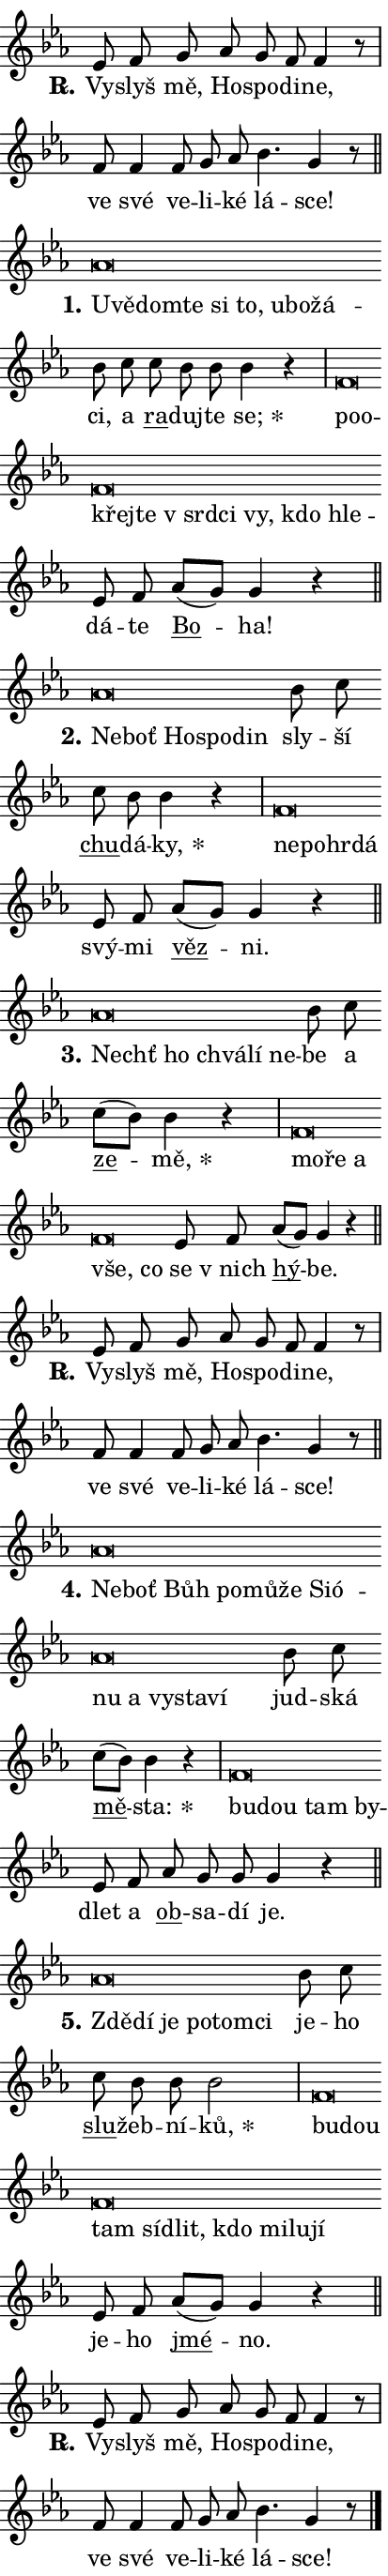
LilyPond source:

\version "2.24.0"
\header { tagline = "" }
\paper {
  indent = 0\cm
  top-margin = 0\cm
  right-margin = 0.13\cm % to fit lyric hyphens
  bottom-margin = 0\cm
  left-margin = 0\cm
  paper-width = 7\cm
  page-breaking = #ly:one-page-breaking
  system-system-spacing.basic-distance = #11
  score-system-spacing.basic-distance = #11
  ragged-last = ##f
}


%% Author: Thomas Morley
%% https://lists.gnu.org/archive/html/lilypond-user/2020-05/msg00002.html
#(define (line-position grob)
"Returns position of @var[grob} in current system:
   @code{'start}, if at first time-step
   @code{'end}, if at last time-step
   @code{'middle} otherwise
"
  (let* ((col (ly:item-get-column grob))
         (ln (ly:grob-object col 'left-neighbor))
         (rn (ly:grob-object col 'right-neighbor))
         (col-to-check-left (if (ly:grob? ln) ln col))
         (col-to-check-right (if (ly:grob? rn) rn col))
         (break-dir-left
           (and
             (ly:grob-property col-to-check-left 'non-musical #f)
             (ly:item-break-dir col-to-check-left)))
         (break-dir-right
           (and
             (ly:grob-property col-to-check-right 'non-musical #f)
             (ly:item-break-dir col-to-check-right))))
        (cond ((eqv? 1 break-dir-left) 'start)
              ((eqv? -1 break-dir-right) 'end)
              (else 'middle))))

#(define (tranparent-at-line-position vctor)
  (lambda (grob)
  "Relying on @code{line-position} select the relevant enry from @var{vctor}.
Used to determine transparency,"
    (case (line-position grob)
      ((end) (not (vector-ref vctor 0)))
      ((middle) (not (vector-ref vctor 1)))
      ((start) (not (vector-ref vctor 2))))))

noteHeadBreakVisibility =
#(define-music-function (break-visibility)(vector?)
"Makes @code{NoteHead}s transparent relying on @var{break-visibility}"
#{
  \override NoteHead.transparent =
    #(tranparent-at-line-position break-visibility)
#})

#(define delete-ledgers-for-transparent-note-heads
  (lambda (grob)
    "Reads whether a @code{NoteHead} is transparent.
If so this @code{NoteHead} is removed from @code{'note-heads} from
@var{grob}, which is supposed to be @code{LedgerLineSpanner}.
As a result ledgers are not printed for this @code{NoteHead}"
    (let* ((nhds-array (ly:grob-object grob 'note-heads))
           (nhds-list
             (if (ly:grob-array? nhds-array)
                 (ly:grob-array->list nhds-array)
                 '()))
           ;; Relies on the transparent-property being done before
           ;; Staff.LedgerLineSpanner.after-line-breaking is executed.
           ;; This is fragile ...
           (to-keep
             (remove
               (lambda (nhd)
                 (ly:grob-property nhd 'transparent #f))
               nhds-list)))
      ;; TODO find a better method to iterate over grob-arrays, similiar
      ;; to filter/remove etc for lists
      ;; For now rebuilt from scratch
      (set! (ly:grob-object grob 'note-heads)  '())
      (for-each
        (lambda (nhd)
          (ly:pointer-group-interface::add-grob grob 'note-heads nhd))
        to-keep))))

squashNotes = {
  \override NoteHead.X-extent = #'(-0.2 . 0.2)
  \override NoteHead.Y-extent = #'(-0.75 . 0)
  \override NoteHead.stencil =
    #(lambda (grob)
       (let ((pos (ly:grob-property grob 'staff-position)))
         (begin
           (if (< pos -7) (display "ERROR: Lower brevis then expected\n") (display "OK: Expected brevis position\n"))
           (if (<= pos -6) ly:text-interface::print ly:note-head::print))))
}
unSquashNotes = {
  \revert NoteHead.X-extent
  \revert NoteHead.Y-extent
  \revert NoteHead.stencil
}

hideNotes = \noteHeadBreakVisibility #begin-of-line-visible
unHideNotes = \noteHeadBreakVisibility #all-visible

% work-around for resetting accidentals
% https://lilypond.org/doc/v2.23/Documentation/notation/displaying-rhythms#unmetered-music
cadenzaMeasure = {
  \cadenzaOff
  \partial 1024 s1024
  \cadenzaOn
}

#(define-markup-command (accent layout props text) (markup?)
  "Underline accented syllable"
  (interpret-markup layout props
    #{\markup \override #'(offset . 4.3) \underline { #text }#}))

responsum = \markup \concat {
  "R" \hspace #-1.05 \path #0.1 #'((moveto 0 0.07) (lineto 0.9 0.8)) \hspace #0.05 "."
}

spaceSize = #0.6828661417322834 % exact space size for TeX Gyre Schola

\layout {
  \context {
    \Staff
    \remove "Time_signature_engraver"
    \override LedgerLineSpanner.after-line-breaking = #delete-ledgers-for-transparent-note-heads
  }
  \context {
    \Lyrics {
      \override LyricSpace.minimum-distance = \spaceSize
      \override LyricText.font-name = #"TeX Gyre Schola"
      \override LyricText.font-size = 1
      \override StanzaNumber.font-name = #"TeX Gyre Schola Bold"
      \override StanzaNumber.font-size = 1
    }
  }
  \context {
    \Score 
    \override NoteHead.text =
      #(lambda (grob) 
        (let ((pos (ly:grob-property grob 'staff-position)))
          #{\markup {
            \combine
              \halign #-0.55 \raise #(if (= pos -6) 0 0.5) \override #'(thickness . 2) \draw-line #'(3.2 . 0)
              \musicglyph "noteheads.sM1"
          }#}))
  }
}

% magnetic-lyrics.ily
%
%   written by
%     Jean Abou Samra <jean@abou-samra.fr>
%     Werner Lemberg <wl@gnu.org>
%
%   adapted by
%     Jiri Hon <jiri.hon@gmail.com>
%
% Version 2022-Apr-15

% https://www.mail-archive.com/lilypond-user@gnu.org/msg149350.html

#(define (Left_hyphen_pointer_engraver context)
   "Collect syllable-hyphen-syllable occurrences in lyrics and store
them in properties.  This engraver only looks to the left.  For
example, if the lyrics input is @code{foo -- bar}, it does the
following.

@itemize @bullet
@item
Set the @code{text} property of the @code{LyricHyphen} grob between
@q{foo} and @q{bar} to @code{foo}.

@item
Set the @code{left-hyphen} property of the @code{LyricText} grob with
text @q{foo} to the @code{LyricHyphen} grob between @q{foo} and
@q{bar}.
@end itemize

Use this auxiliary engraver in combination with the
@code{lyric-@/text::@/apply-@/magnetic-@/offset!} hook."
   (let ((hyphen #f)
         (text #f))
     (make-engraver
      (acknowledgers
       ((lyric-syllable-interface engraver grob source-engraver)
        (set! text grob)))
      (end-acknowledgers
       ((lyric-hyphen-interface engraver grob source-engraver)
        ;(when (not (grob::has-interface grob 'lyric-space-interface))
          (set! hyphen grob)));)
      ((stop-translation-timestep engraver)
       (when (and text hyphen)
         (ly:grob-set-object! text 'left-hyphen hyphen))
       (set! text #f)
       (set! hyphen #f)))))

#(define (lyric-text::apply-magnetic-offset! grob)
   "If the space between two syllables is less than the value in
property @code{LyricText@/.details@/.squash-threshold}, move the right
syllable to the left so that it gets concatenated with the left
syllable.

Use this function as a hook for
@code{LyricText@/.after-@/line-@/breaking} if the
@code{Left_@/hyphen_@/pointer_@/engraver} is active."
   (let ((hyphen (ly:grob-object grob 'left-hyphen #f)))
     (when hyphen
       (let ((left-text (ly:spanner-bound hyphen LEFT)))
         (when (grob::has-interface left-text 'lyric-syllable-interface)
           (let* ((common (ly:grob-common-refpoint grob left-text X))
                  (this-x-ext (ly:grob-extent grob common X))
                  (left-x-ext
                   (begin
                     ;; Trigger magnetism for left-text.
                     (ly:grob-property left-text 'after-line-breaking)
                     (ly:grob-extent left-text common X)))
                  ;; `delta` is the gap width between two syllables.
                  (delta (- (interval-start this-x-ext)
                            (interval-end left-x-ext)))
                  (details (ly:grob-property grob 'details))
                  (threshold (assoc-get 'squash-threshold details 0.2)))
             (when (< delta threshold)
               (let* (;; We have to manipulate the input text so that
                      ;; ligatures crossing syllable boundaries are not
                      ;; disabled.  For languages based on the Latin
                      ;; script this is essentially a beautification.
                      ;; However, for non-Western scripts it can be a
                      ;; necessity.
                      (lt (ly:grob-property left-text 'text))
                      (rt (ly:grob-property grob 'text))
                      (is-space (grob::has-interface hyphen 'lyric-space-interface))
                      (space (if is-space " " ""))
                      (extra-delta (if is-space spaceSize 0))
                      ;; Append new syllable.
                      (ltrt-space (if (and (string? lt) (string? rt))
                                (string-append lt space rt)
                                (make-concat-markup (list lt space rt))))
                      ;; Right-align `ltrt` to the right side.
                      (ltrt-space-markup (grob-interpret-markup
                               grob
                               (make-translate-markup
                                (cons (interval-length this-x-ext) 0)
                                (make-right-align-markup ltrt-space)))))
                 (begin
                   ;; Don't print `left-text`.
                   (ly:grob-set-property! left-text 'stencil #f)
                   ;; Set text and stencil (which holds all collected
                   ;; syllables so far) and shift it to the left.
                   (ly:grob-set-property! grob 'text ltrt-space)
                   (ly:grob-set-property! grob 'stencil ltrt-space-markup)
                   (ly:grob-translate-axis! grob (- (- delta extra-delta)) X))))))))))


#(define (lyric-hyphen::displace-bounds-first grob)
   ;; Make very sure this callback isn't triggered too early.
   (let ((left (ly:spanner-bound grob LEFT))
         (right (ly:spanner-bound grob RIGHT)))
     (ly:grob-property left 'after-line-breaking)
     (ly:grob-property right 'after-line-breaking)
     (ly:lyric-hyphen::print grob)))

squashThreshold = #0.4

\layout {
  \context {
    \Lyrics
    \consists #Left_hyphen_pointer_engraver
    \override LyricText.after-line-breaking =
      #lyric-text::apply-magnetic-offset!
    \override LyricHyphen.stencil = #lyric-hyphen::displace-bounds-first
    \override LyricText.details.squash-threshold = \squashThreshold
    \override LyricHyphen.minimum-distance = 0
    \override LyricHyphen.minimum-length = \squashThreshold
  }
}

squashText = \override LyricText.details.squash-threshold = 9999
unSquashText = \override LyricText.details.squash-threshold = \squashThreshold

leftText = \override LyricText.self-alignment-X = #LEFT
unLeftText = \revert LyricText.self-alignment-X

starOffset = #(lambda (grob) 
                (let ((x_offset (ly:self-alignment-interface::aligned-on-x-parent grob)))
                  (if (= x_offset 0) 0 (+ x_offset 1.2))))

star = #(define-music-function (syllable)(string?)
"Append star separator at the end of a syllable"
#{
  \once \override LyricText.X-offset = #starOffset
  \lyricmode { \markup {
    #syllable
    \override #'((font-name . "TeX Gyre Schola Bold")) \hspace #0.2 \lower #0.65 \larger "*"
  } }
#})

starAccent = #(define-music-function (syllable)(string?)
"Append star separator at the end of a syllable and make accent"
#{
  \once \override LyricText.X-offset = #starOffset
  \lyricmode { \markup {
    \accent #syllable
    \override #'((font-name . "TeX Gyre Schola Bold")) \hspace #0.2 \lower #0.65 \larger "*"
  } }
#})

breath = #(define-music-function (syllable)(string?)
"Append breathing indicator at the end of a syllable"
#{
  \lyricmode { \markup { #syllable "+" } }
#})

optionalBreath = #(define-music-function (syllable)(string?)
"Append optional breathing indicator at the end of a syllable"
#{
  \lyricmode { \markup { #syllable "(+)" } }
#})


\score {
    <<
        \new Voice = "melody" { \cadenzaOn \key es \major \relative { es'8 f g as g f f4 r8 \cadenzaMeasure \bar "|" f f4 \bar "" f8 g as \bar "" bes4. g4 r8 \cadenzaMeasure \bar "||" \break } }
        \new Lyrics \lyricsto "melody" { \lyricmode { \set stanza = \responsum
Vy -- slyš mě, Ho -- spo -- di -- ne, ve své ve -- li -- ké lá -- sce! } }
    >>
    \layout {}
}

\score {
    <<
        \new Voice = "melody" { \cadenzaOn \key es \major \relative { \squashNotes as'\breve*1/16 \hideNotes \breve*1/16 \bar "" \breve*1/16 \bar "" \breve*1/16 \bar "" \breve*1/16 \bar "" \breve*1/16 \bar "" \breve*1/16 \bar "" \breve*1/16 \breve*1/16 \bar "" \unHideNotes \unSquashNotes bes8 c \bar "" c bes bes bes4 r \cadenzaMeasure \bar "|" \squashNotes f\breve*1/16 \hideNotes \breve*1/16 \bar "" \breve*1/16 \bar "" \breve*1/16 \bar "" \breve*1/16 \bar "" \breve*1/16 \bar "" \breve*1/16 \bar "" \breve*1/16 \breve*1/16 \bar "" \unHideNotes \unSquashNotes es8 f \bar "" as[( g)] g4 r \cadenzaMeasure \bar "||" \break } }
        \new Lyrics \lyricsto "melody" { \lyricmode { \set stanza = "1."
\leftText U -- \squashText vě -- dom -- te si to, u -- bo -- žá -- \unLeftText \unSquashText ci, a \markup \accent ra -- duj -- te \star se; \leftText po -- \squashText o -- křej -- te "v srd" -- ci vy, kdo hle -- \unLeftText \unSquashText dá -- te \markup \accent Bo -- ha! } }
    >>
    \layout {}
}

\score {
    <<
        \new Voice = "melody" { \cadenzaOn \key es \major \relative { \squashNotes as'\breve*1/16 \hideNotes \breve*1/16 \bar "" \breve*1/16 \bar "" \breve*1/16 \breve*1/16 \bar "" \unHideNotes \unSquashNotes bes8 c \bar "" c bes bes4 r \cadenzaMeasure \bar "|" \squashNotes f\breve*1/16 \hideNotes \breve*1/16 \bar "" \breve*1/16 \breve*1/16 \bar "" \unHideNotes \unSquashNotes es8 f \bar "" as[( g)] g4 r \cadenzaMeasure \bar "||" \break } }
        \new Lyrics \lyricsto "melody" { \lyricmode { \set stanza = "2."
\leftText Ne -- \squashText boť Ho -- spo -- din \unLeftText \unSquashText sly -- ší \markup \accent chu -- dá -- \star ky, \leftText ne -- \squashText po -- hr -- dá \unLeftText \unSquashText svý -- mi \markup \accent věz -- ni. } }
    >>
    \layout {}
}

\score {
    <<
        \new Voice = "melody" { \cadenzaOn \key es \major \relative { \squashNotes as'\breve*1/16 \hideNotes \breve*1/16 \bar "" \breve*1/16 \bar "" \breve*1/16 \breve*1/16 \bar "" \unHideNotes \unSquashNotes bes8 c \bar "" c[( bes)] bes4 r \cadenzaMeasure \bar "|" \squashNotes f\breve*1/16 \hideNotes \breve*1/16 \bar "" \breve*1/16 \bar "" \breve*1/16 \breve*1/16 \bar "" \unHideNotes \unSquashNotes es8 f \bar "" as[( g)] g4 r \cadenzaMeasure \bar "||" \break } }
        \new Lyrics \lyricsto "melody" { \lyricmode { \set stanza = "3."
\leftText Nechť \squashText ho chvá -- lí ne -- \unLeftText \unSquashText be a \markup \accent ze -- \star mě, \leftText mo -- \squashText ře a vše, co \unLeftText \unSquashText se "v nich" \markup \accent hý -- be. } }
    >>
    \layout {}
}

\score {
    <<
        \new Voice = "melody" { \cadenzaOn \key es \major \relative { es'8 f g as g f f4 r8 \cadenzaMeasure \bar "|" f f4 \bar "" f8 g as \bar "" bes4. g4 r8 \cadenzaMeasure \bar "||" \break } }
        \new Lyrics \lyricsto "melody" { \lyricmode { \set stanza = \responsum
Vy -- slyš mě, Ho -- spo -- di -- ne, ve své ve -- li -- ké lá -- sce! } }
    >>
    \layout {}
}

\score {
    <<
        \new Voice = "melody" { \cadenzaOn \key es \major \relative { \squashNotes as'\breve*1/16 \hideNotes \breve*1/16 \bar "" \breve*1/16 \bar "" \breve*1/16 \bar "" \breve*1/16 \bar "" \breve*1/16 \bar "" \breve*1/16 \bar "" \breve*1/16 \bar "" \breve*1/16 \bar "" \breve*1/16 \bar "" \breve*1/16 \bar "" \breve*1/16 \breve*1/16 \bar "" \unHideNotes \unSquashNotes bes8 c \bar "" c[( bes)] bes4 r \cadenzaMeasure \bar "|" \squashNotes f\breve*1/16 \hideNotes \breve*1/16 \bar "" \breve*1/16 \breve*1/16 \bar "" \unHideNotes \unSquashNotes es8 f \bar "" as g g g4 r \cadenzaMeasure \bar "||" \break } }
        \new Lyrics \lyricsto "melody" { \lyricmode { \set stanza = "4."
\leftText Ne -- \squashText boť Bůh po -- mů -- že Si -- ó -- nu a vy -- sta -- ví \unLeftText \unSquashText jud -- ská \markup \accent mě -- \star sta: \leftText bu -- \squashText dou tam by -- \unLeftText \unSquashText dlet a \markup \accent ob -- sa -- dí je. } }
    >>
    \layout {}
}

\score {
    <<
        \new Voice = "melody" { \cadenzaOn \key es \major \relative { \squashNotes as'\breve*1/16 \hideNotes \breve*1/16 \bar "" \breve*1/16 \bar "" \breve*1/16 \bar "" \breve*1/16 \breve*1/16 \bar "" \unHideNotes \unSquashNotes bes8 c \bar "" c bes bes bes2 \cadenzaMeasure \bar "|" \squashNotes f\breve*1/16 \hideNotes \breve*1/16 \bar "" \breve*1/16 \bar "" \breve*1/16 \bar "" \breve*1/16 \bar "" \breve*1/16 \bar "" \breve*1/16 \bar "" \breve*1/16 \breve*1/16 \bar "" \unHideNotes \unSquashNotes es8 f \bar "" as[( g)] g4 r \cadenzaMeasure \bar "||" \break } }
        \new Lyrics \lyricsto "melody" { \lyricmode { \set stanza = "5."
\leftText Zdě -- \squashText dí je po -- tom -- ci \unLeftText \unSquashText je -- ho \markup \accent slu -- žeb -- ní -- \star ků, \leftText bu -- \squashText dou tam sí -- dlit, kdo mi -- lu -- jí \unLeftText \unSquashText je -- ho \markup \accent jmé -- no. } }
    >>
    \layout {}
}

\score {
    <<
        \new Voice = "melody" { \cadenzaOn \key es \major \relative { es'8 f g as g f f4 r8 \cadenzaMeasure \bar "|" f f4 \bar "" f8 g as \bar "" bes4. g4 r8 \cadenzaMeasure \bar "||" \break } \bar "|." }
        \new Lyrics \lyricsto "melody" { \lyricmode { \set stanza = \responsum
Vy -- slyš mě, Ho -- spo -- di -- ne, ve své ve -- li -- ké lá -- sce! } }
    >>
    \layout {}
}
